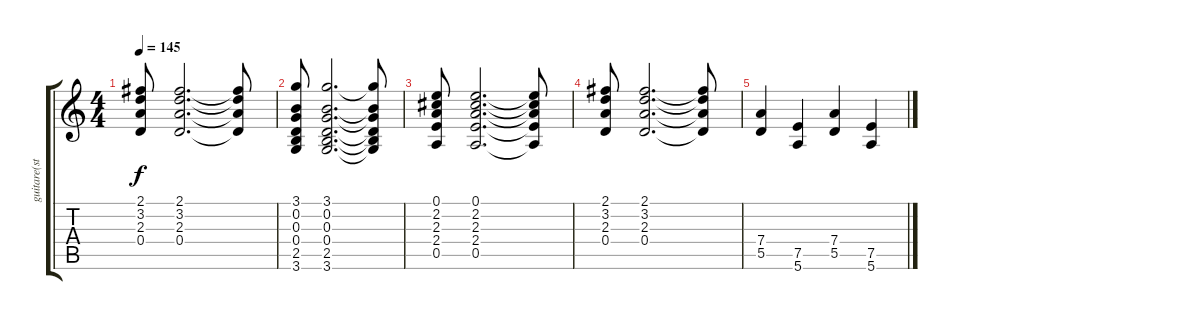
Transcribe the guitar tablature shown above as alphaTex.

\track ("guitare(steve)" "guitare(st") {instrument distortionguitar}
\staff {score tabs}
\tuning (E4 B3 G3 D3 A2 E2) {hide}
\ts (4 4)
\tempo 145
\clef g2
\ks c
(2.1 3.2 2.3 0.4).8{dy f} (2.1 3.2 2.3 0.4).2{d} (2.1{t} 3.2{t} 2.3{t} 0.4{t}).8 |
(3.1 0.2 0.3 0.4 2.5 3.6).8 (3.1 0.2 0.3 0.4 2.5 3.6).2{d} (3.1{t} 0.2{t} 0.3{t} 0.4{t} 2.5{t} 3.6{t}).8 |
(0.1 2.2 2.3 2.4 0.5).8 (0.1 2.2 2.3 2.4 0.5).2{d} (0.1{t} 2.2{t} 2.3{t} 2.4{t} 0.5{t}).8 |
(2.1 3.2 2.3 0.4).8 (2.1 3.2 2.3 0.4).2{d} (2.1{t} 3.2{t} 2.3{t} 0.4{t}).8 |
(7.4 5.5).4 (7.5 5.6).4 (7.4 5.5).4 (7.5 5.6).4
